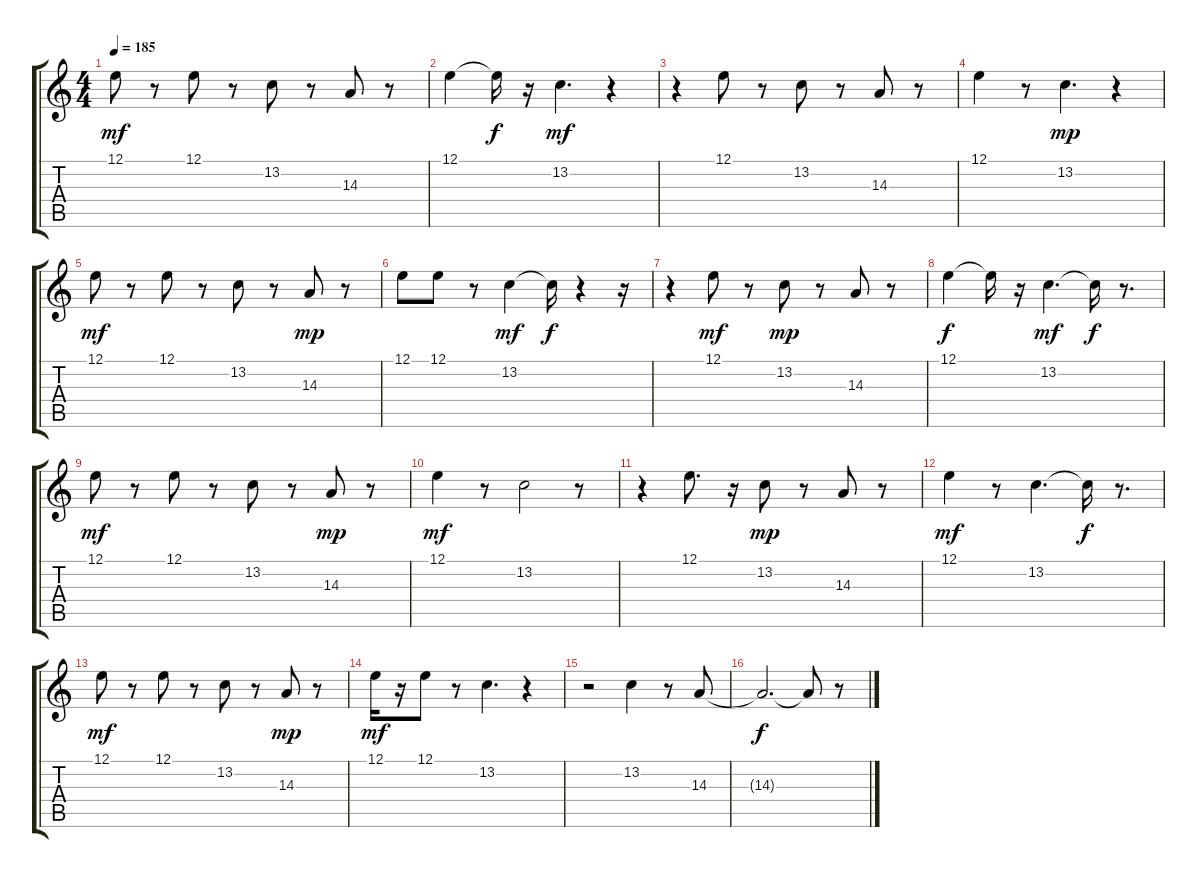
\track "" {instrument percussiveorgan}
\staff {score tabs}
\tuning (E4 B3 G3 D3 A2 E2) {hide}
\ts (4 4)
\tempo 185
\clef g2
\ks c
12.1.8{dy mf} r.8 12.1.8 r.8 13.2.8 r.8 14.3.8 r.8 |
12.1.4 12.1{t}.16{dy f} r.16 13.2.4{d dy mf} r.4 |
r.4 12.1.8 r.8 13.2.8 r.8 14.3.8 r.8 |
12.1.4 r.8 13.2.4{d dy mp} r.4 |
12.1.8{dy mf} r.8 12.1.8 r.8 13.2.8 r.8 14.3.8{dy mp} r.8 |
12.1.8 12.1.8 r.8 13.2.4{dy mf} 13.2{t}.16{dy f} r.4 r.16 |
r.4 12.1.8{dy mf} r.8 13.2.8{dy mp} r.8 14.3.8 r.8 |
12.1.4{dy f} 12.1{t}.16 r.16 13.2.4{d dy mf} 13.2{t}.16{dy f} r.8{d} |
12.1.8{dy mf} r.8 12.1.8 r.8 13.2.8 r.8 14.3.8{dy mp} r.8 |
12.1.4{dy mf} r.8 13.2.2 r.8 |
r.4 12.1.8{d} r.16 13.2.8{dy mp} r.8 14.3.8 r.8 |
12.1.4{dy mf} r.8 13.2.4{d} 13.2{t}.16{dy f} r.8{d} |
12.1.8{dy mf} r.8 12.1.8 r.8 13.2.8 r.8 14.3.8{dy mp} r.8 |
12.1.16{dy mf} r.16 12.1.8 r.8 13.2.4{d} r.4 |
r.2 13.2.4 r.8 14.3.8 |
14.3{t}.2{d dy f} 14.3{t}.8 r.8
